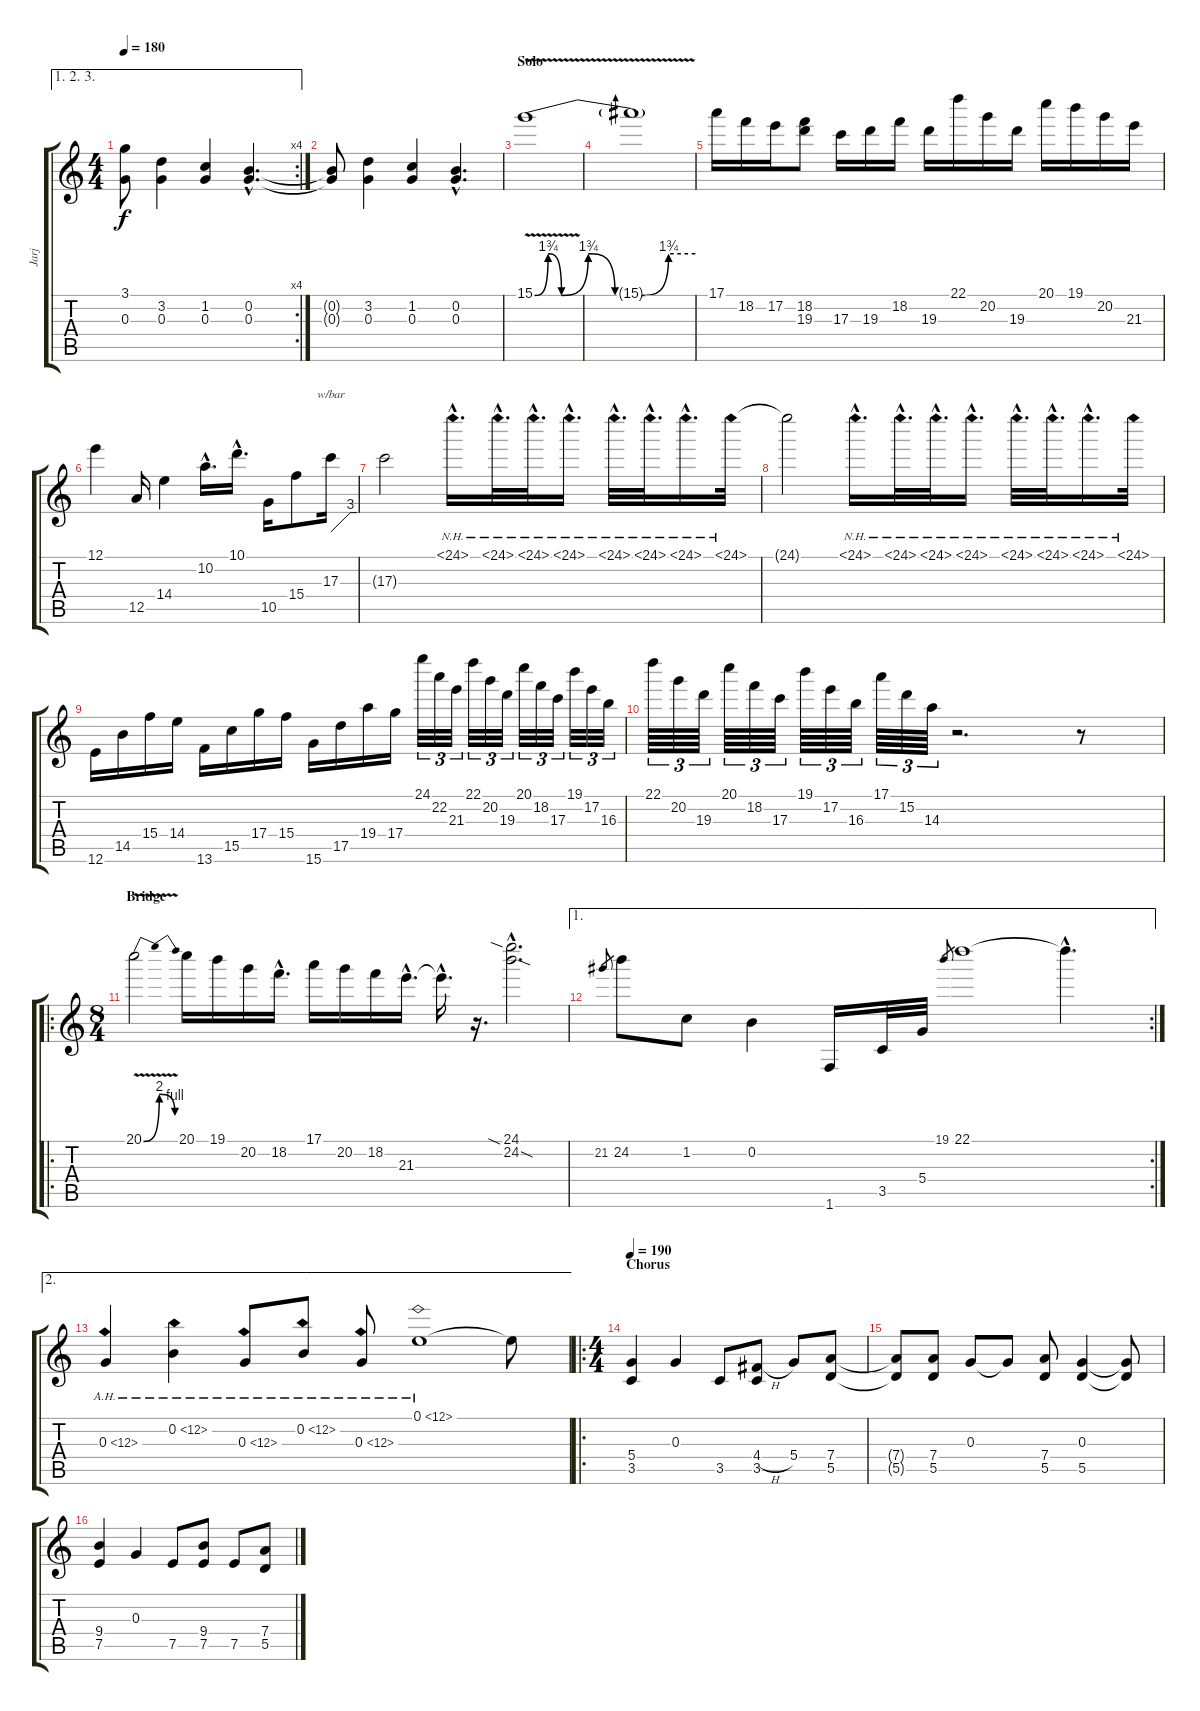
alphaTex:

\track ("Jarj" "Jarj") {instrument overdrivenguitar}
\staff {score tabs}
\tuning (E4 B3 G3 D3 A2 E2) {hide}
\ae (1 2 3)
\rc 4
\ts (4 4)
\tempo 180
\clef g2
\ks c
(3.1{t} 0.3{t}).8{dy f} (3.2 0.3).4 (1.2 0.3).4 (0.2{hac} 0.3{hac}).4{d} |
(0.2{t} 0.3{t}).8 (3.2 0.3).4 (1.2 0.3).4 (0.2{hac} 0.3{hac}).4{d} |
\section ("" "Solo")
15.1{be (custom 0 0 5 7 10 0 20 7 30 0 40 0 50 7 60 7) v}.1{volume 16} |
15.1{t}.1 |
17.1.16 18.2.16 17.2.16 (18.2 19.3).8 17.3.16 19.3.16 18.2.16 19.3.16 22.1.16 20.2.16 19.3.16 20.1.16 19.1.16 20.2.16 21.3.16 |
12.1.4 12.5.16 14.4.4 10.2{hac}.16{d} 10.1{hac}.16{d} 10.5.16 15.4.8 17.3.16{tbe (custom default 0 0 45 12 60 12)} |
17.3{t}.2 24.1{nh hac}.16{d} 24.1{nh hac}.32{d} 24.1{nh hac}.32{d} 24.1{nh hac}.16{d} 24.1{nh hac}.32{d} 24.1{nh hac}.32{d} 24.1{nh hac}.16{d} 24.1{nh}.32 |
24.1{t}.2 24.1{nh hac}.16{d} 24.1{nh hac}.32{d} 24.1{nh hac}.32{d} 24.1{nh hac}.16{d} 24.1{nh hac}.32{d} 24.1{nh hac}.32{d} 24.1{nh hac}.16{d} 24.1{nh}.32 |
12.6.16 14.5.16 15.4.16 14.4.16 13.6.16 15.5.16 17.4.16 15.4.16 15.6.16 17.5.16 19.4.16 17.4.16 24.1.32{tu (3 2)} 22.2.32{tu (3 2)} 21.3.32{tu (3 2)} 22.1.32{tu (3 2)} 20.2.32{tu (3 2)} 19.3.32{tu (3 2)} 20.1.32{tu (3 2)} 18.2.32{tu (3 2)} 17.3.32{tu (3 2)} 19.1.32{tu (3 2)} 17.2.32{tu (3 2)} 16.3.32{tu (3 2)} |
22.1.64{tu (3 2)} 20.2.64{tu (3 2)} 19.3.64{tu (3 2)} 20.1.64{tu (3 2)} 18.2.64{tu (3 2)} 17.3.64{tu (3 2)} 19.1.64{tu (3 2)} 17.2.64{tu (3 2)} 16.3.64{tu (3 2)} 17.1.64{tu (3 2)} 15.2.64{tu (3 2)} 14.3.64{tu (3 2)} r.2{d} r.8 |
\ro
\ts (8 4)
\section ("" "Bridge")
20.1{be (bendrelease 0 0 35 8 35 8 60 4) v}.2 20.1.16 19.1.16 20.2.16 18.2{hac}.16{d} 17.1.16 20.2.16 18.2.16 21.3{hac}.16{d} 21.3{hac t}.16{d} r.16{d} (24.1{sia hac} 24.2{sod hac}).2{d} |
\ae 1
\rc 2
21.2.8{gr} 24.2.8 1.2.8 0.2.4 1.6.16 3.5.32 5.4.32 19.1.8{gr} 22.1.1 22.1{hac t}.4{d volume 16 instrument fx6goblins} |
\ae 2
0.3{ah 12}.4{volume 12 balance 8 instrument overdrivenguitar} 0.2{ah 12}.4 0.3{ah 12}.8 0.2{ah 12}.8 0.3{ah 12}.8 0.1{ah 12}.1 0.1{t}.8 |
\ro
\ts (4 4)
\section ("" "Chorus")
\tempo 190
(5.4 3.5).4 0.3.4 3.5.8 (4.4{h} 3.5).8 5.4.8 (7.4 5.5).8 |
(7.4{t} 5.5{t}).8 (7.4 5.5).8 0.3.8 0.3{t}.8 (7.4 5.5).8 (0.3 5.5).4 (0.3{t} 5.5{t}).8 |
(9.4 7.5).4 0.3.4 7.5.8 (9.4 7.5).8 7.5.8 (7.4 5.5).8
